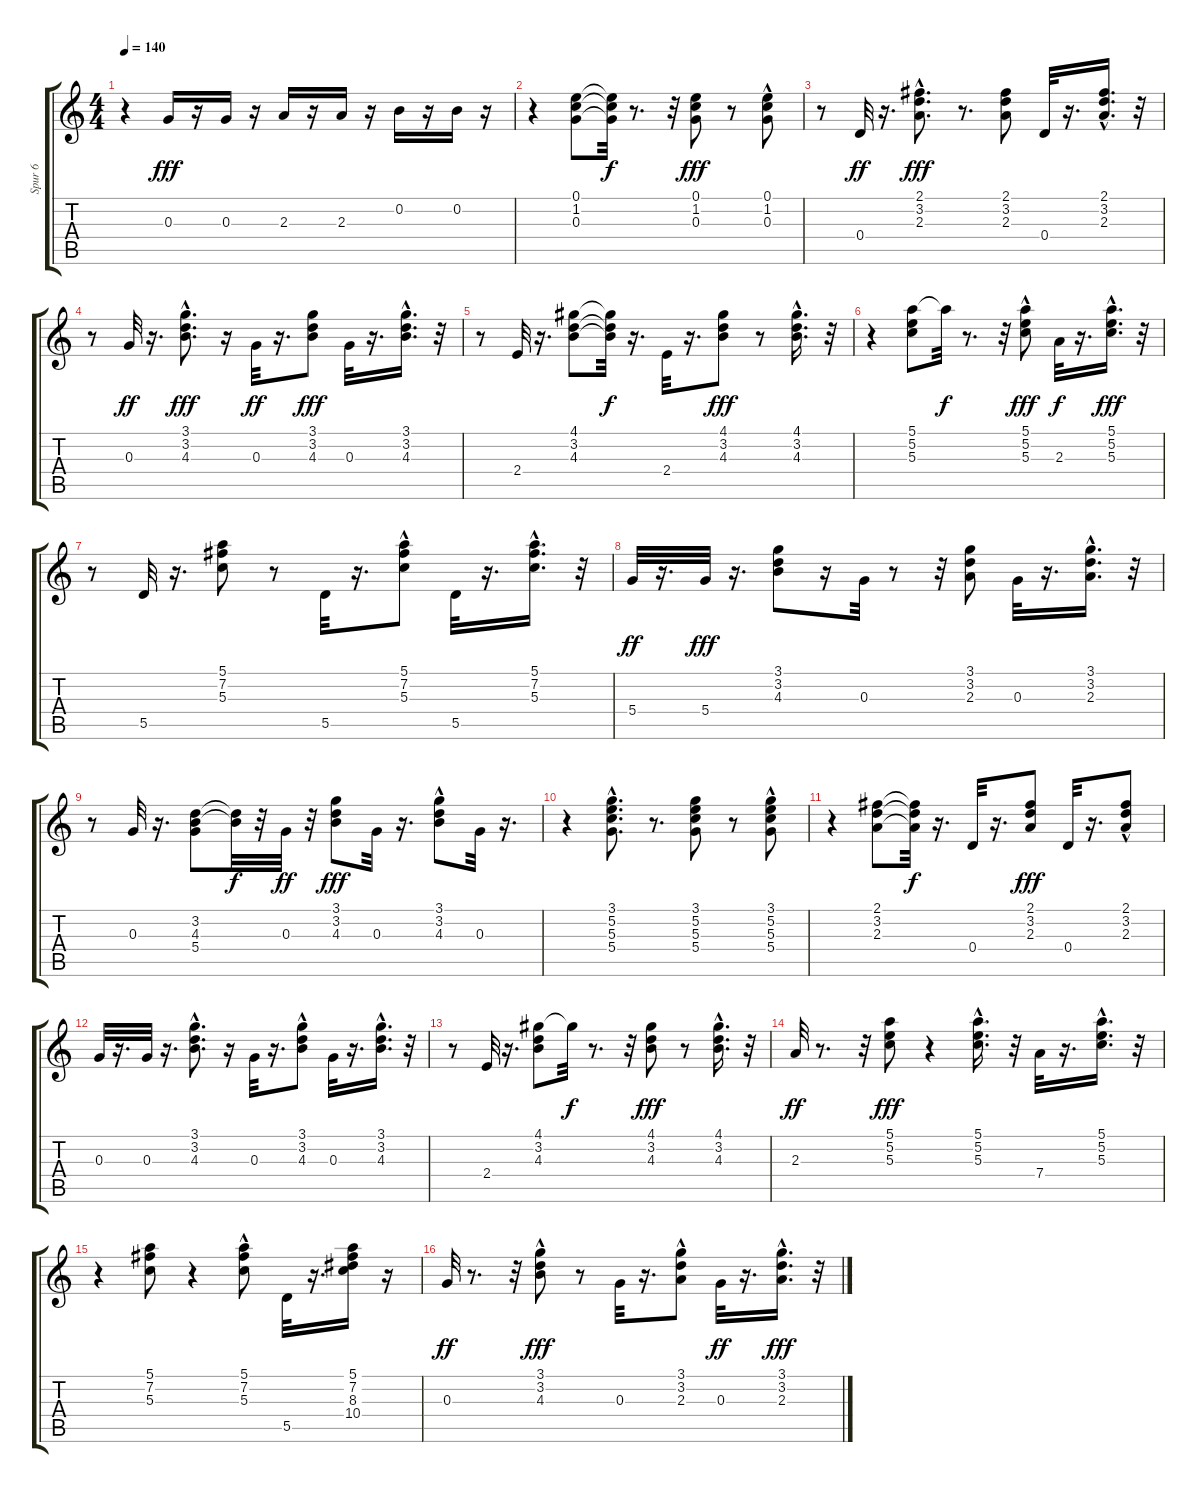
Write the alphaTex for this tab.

\track ("Spur 6" "Spur 6") {instrument electricguitarjazz}
\staff {score tabs}
\tuning (E4 B3 G3 D3 A2 E2) {hide}
\ts (4 4)
\tempo 140
\clef g2
\ks c
r.4{dy fff} 0.3.16 r.16 0.3.16 r.16 2.3.16 r.16 2.3.16 r.16 0.2.16 r.16 0.2.16 r.16 |
r.4 (0.1 1.2 0.3).8 (0.1{t} 1.2{t} 0.3{t}).32{dy f} r.8{d} r.32 (0.1 1.2 0.3).8{dy fff} r.8 (0.1 1.2 0.3{hac}).8 |
r.8 0.4.32{dy ff} r.16{d} (2.1{hac} 3.2 2.3).8{d dy fff} r.8{d} (2.1 3.2 2.3).8 0.4.32 r.16{d} (2.1{hac} 3.2{hac} 2.3{hac}).16{d} r.32 |
r.8 0.3.32{dy ff} r.16{d} (3.1{hac} 3.2 4.3{hac}).8{d dy fff} r.16 0.3.32{dy ff} r.16{d} (3.1 3.2 4.3).8{dy fff} 0.3.32 r.16{d} (3.1{hac} 3.2{hac} 4.3{hac}).16{d} r.32 |
r.8 2.4.32 r.16{d} (4.1 3.2 4.3).8 (4.1{t} 3.2{t} 4.3{t}).32{dy f} r.16{d} 2.4.32 r.16{d} (4.1 3.2 4.3).8{dy fff} r.8 (4.1{hac} 3.2 4.3{hac}).16{d} r.32 |
r.4 (5.1 5.2 5.3).8 5.1{t}.32{dy f} r.8{d} r.32 (5.1 5.2{hac} 5.3).8{dy fff} 2.3.32{dy f} r.16{d} (5.1{hac} 5.2{hac} 5.3{hac}).16{d dy fff} r.32 |
r.8 5.5.32 r.16{d} (5.1 7.2 5.3).8 r.8 5.5.32 r.16{d} (5.1{hac} 7.2{hac} 5.3).8 5.5.32 r.16{d} (5.1 7.2{hac} 5.3{hac}).16{d} r.32 |
5.4.32{dy ff} r.16{d} 5.4.32{dy fff} r.16{d} (3.1 3.2 4.3).8 r.16 0.3.32 r.8 r.32 (3.1 3.2 2.3).8 0.3.32 r.16{d} (3.1{hac} 3.2{hac} 2.3{hac}).16{d} r.32 |
r.8 0.3.32 r.16{d} (3.2 4.3 5.4).8 (3.2{t} 4.3{t}).32{dy f} r.32 0.3.32{dy ff} r.32 (3.1 3.2 4.3).8{dy fff} 0.3.32 r.16{d} (3.1 3.2{hac} 4.3).8 0.3.32 r.16{d} |
r.4 (3.1{hac} 5.2 5.3 5.4{hac}).8{d} r.8{d} (3.1 5.2 5.3 5.4).8 r.8 (3.1 5.2{hac} 5.3{hac} 5.4{hac}).8 |
r.4 (2.1 3.2 2.3).8 (2.1{t} 3.2{t} 2.3{t}).32{dy f} r.16{d} 0.4.32 r.16{d} (2.1 3.2 2.3).8{dy fff} 0.4.32 r.16{d} (2.1 3.2{hac} 2.3{hac}).8 |
0.3.32 r.16{d} 0.3.32 r.16{d} (3.1{hac} 3.2 4.3).8{d} r.16 0.3.32 r.16{d} (3.1 3.2{hac} 4.3).8 0.3.32 r.16{d} (3.1{hac} 3.2{hac} 4.3{hac}).16{d} r.32 |
r.8 2.4.32 r.16{d} (4.1 3.2 4.3).8 4.1{t}.32{dy f} r.8{d} r.32 (4.1 3.2 4.3).8{dy fff} r.8 (4.1{hac} 3.2{hac} 4.3{hac}).16{d} r.32 |
2.3.32{dy ff} r.8{d} r.32 (5.1 5.2 5.3).8{dy fff} r.4 (5.1{hac} 5.2{hac} 5.3{hac}).16{d} r.32 7.4.32 r.16{d} (5.1{hac} 5.2{hac} 5.3{hac}).16{d} r.32 |
r.4 (5.1 7.2 5.3).8 r.4 (5.1 7.2 5.3{hac}).8 5.5.32 r.16{d} (5.1 7.2 8.3 10.4).16 r.16 |
0.3.32{dy ff} r.8{d} r.32 (3.1 3.2{hac} 4.3).8{dy fff} r.8 0.3.32 r.16{d} (3.1 3.2{hac} 2.3{hac}).8 0.3.32{dy ff} r.16{d} (3.1{hac} 3.2{hac} 2.3{hac}).16{d dy fff} r.32
